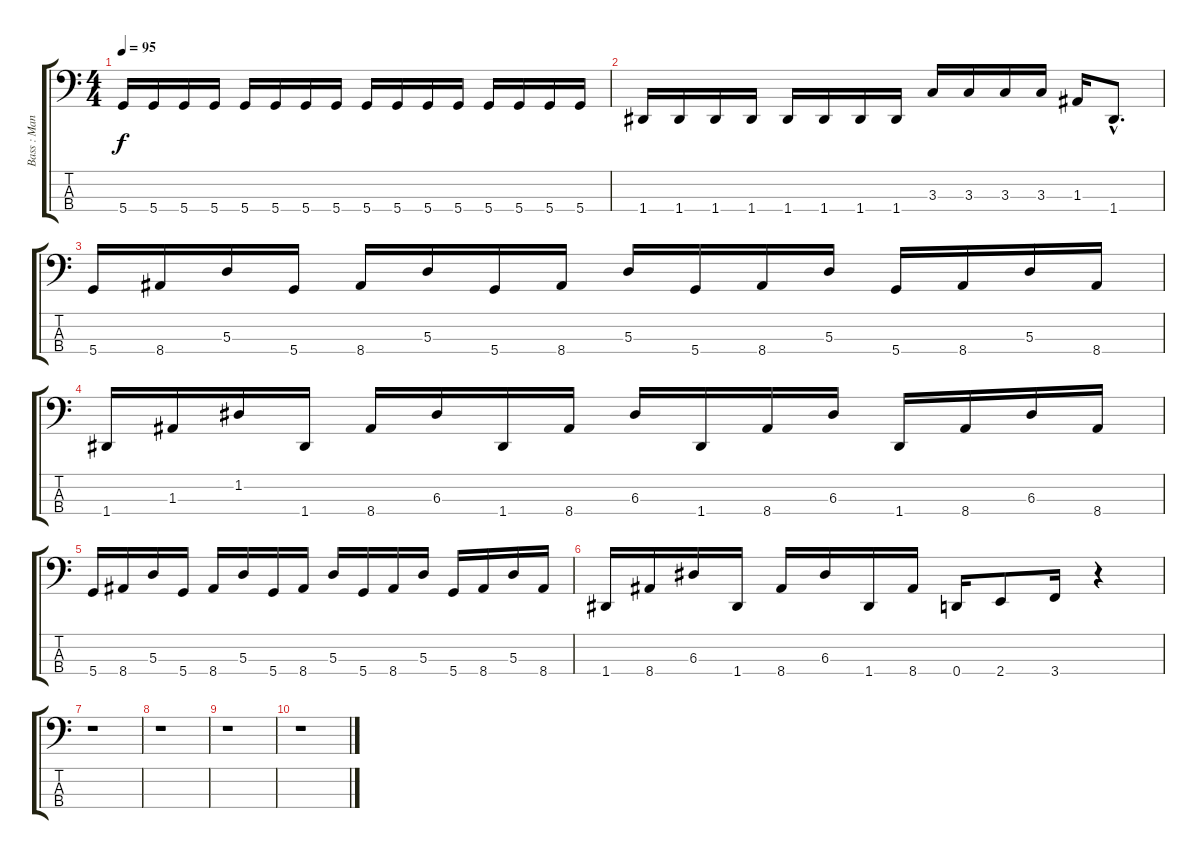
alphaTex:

\track ("Bass : Manny Ragoonanan Carrero" "Bass : Man") {instrument electricbasspick}
\staff {score tabs}
\tuning (G2 D2 A1 D1) {hide}
\ts (4 4)
\tempo 95
\clef f4
\ks c
5.4.16{dy f} 5.4.16 5.4.16 5.4.16 5.4.16 5.4.16 5.4.16 5.4.16 5.4.16 5.4.16 5.4.16 5.4.16 5.4.16 5.4.16 5.4.16 5.4.16 |
1.4.16 1.4.16 1.4.16 1.4.16 1.4.16 1.4.16 1.4.16 1.4.16 3.3.16 3.3.16 3.3.16 3.3.16 1.3.16 1.4{hac}.8{d} |
5.4.16{instrument fretlessbass} 8.4.16 5.3.16 5.4.16 8.4.16 5.3.16 5.4.16 8.4.16 5.3.16 5.4.16 8.4.16 5.3.16 5.4.16 8.4.16 5.3.16 8.4.16 |
1.4.16 1.3.16 1.2.16 1.4.16 8.4.16 6.3.16 1.4.16 8.4.16 6.3.16 1.4.16 8.4.16 6.3.16 1.4.16 8.4.16 6.3.16 8.4.16 |
5.4.16 8.4.16 5.3.16 5.4.16 8.4.16 5.3.16 5.4.16 8.4.16 5.3.16 5.4.16 8.4.16 5.3.16 5.4.16 8.4.16 5.3.16 8.4.16 |
1.4.16 8.4.16 6.3.16 1.4.16 8.4.16 6.3.16 1.4.16 8.4.16 0.4.16 2.4.8 3.4.16 r.4 |
r.1 |
r.1 |
r.1 |
r.1
